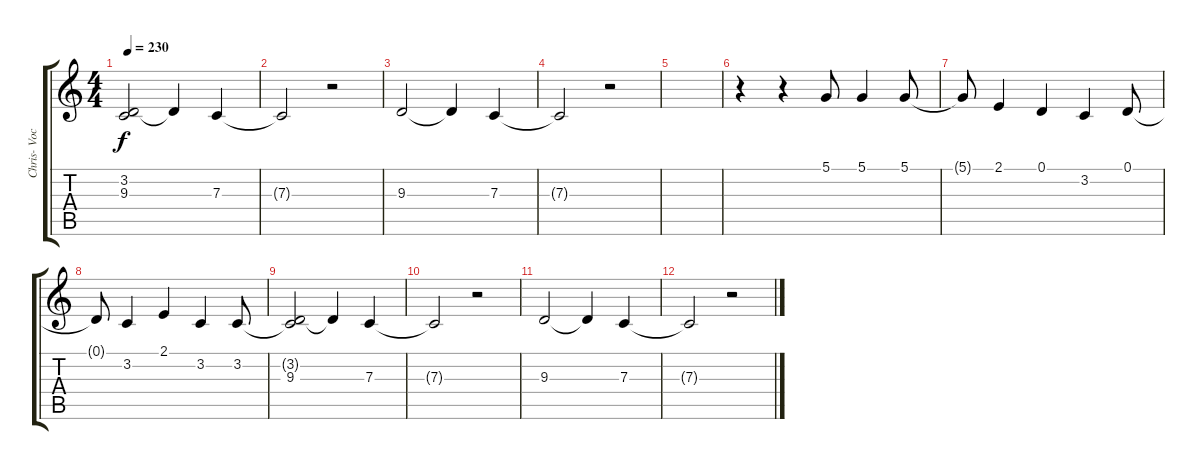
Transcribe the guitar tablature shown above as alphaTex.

\track ("Chris- Vocals" "Chris- Voc") {instrument oboe}
\staff {score tabs}
\tuning (D4 A3 F3 C3 G2 C2) {hide}
\ts (4 4)
\tempo 230
\clef g2
\ks c
(3.2{t} 9.3).2{dy f} 9.3{t}.4 7.3.4 |
7.3{t}.2 r.2 |
9.3.2 9.3{t}.4 7.3.4 |
7.3{t}.2 r.2 |
|
r.4 r.4 5.1.8 5.1.4 5.1.8 |
5.1{t}.8 2.1.4 0.1.4 3.2.4 0.1.8 |
0.1{t}.8 3.2.4 2.1.4 3.2.4 3.2.8 |
(3.2{t} 9.3).2 9.3{t}.4 7.3.4 |
7.3{t}.2 r.2 |
9.3.2 9.3{t}.4 7.3.4 |
7.3{t}.2 r.2
